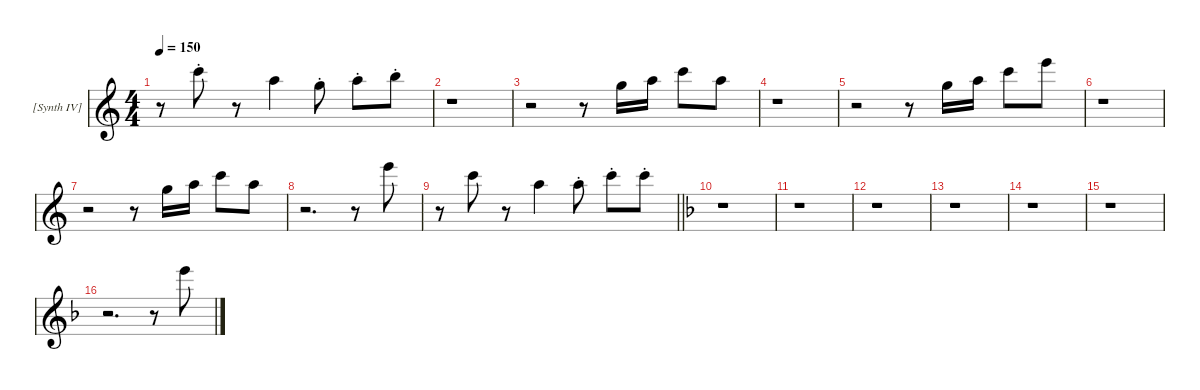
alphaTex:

\hideDynamics
\bracketExtendMode groupsimilarinstruments
\firstSystemTrackNameMode fullname
\firstSystemTrackNameOrientation horizontal
\otherSystemsTrackNameOrientation horizontal
\track ("[Synth IV]" "L-Sth") {instrument lead7fifths}
\staff {score}
\tuning (E4 B3 G3 D3 A2 E2)
\ts (4 4)
\tempo 150
\clef g2
\scale
0.25
\ks c
r.8{dy f beam Down} 20.1{st}.8{beam Down} r.8{beam Down} 17.1.4{beam Down} 15.1{st}.8{beam Down} 17.1{st}.8{beam Down} 19.1{st}.8{beam Down} |
\scale
0.25 r.1{beam Down} |
\scale
0.25 r.2{beam Down} r.8{beam Down} 15.1.16{beam Down} 17.1.16{beam Down} 20.1.8{beam Down} 17.1.8{beam Down} |
\scale
0.25 r.1{beam Down} |
\scale
0.25 r.2{beam Down} r.8{beam Down} 15.1.16{beam Down} 17.1.16{beam Down} 20.1.8{beam Down} 24.1.8{beam Down} |
\scale
0.25 r.1{beam Down} |
\scale
0.25 r.2{beam Down} r.8{beam Down} 15.1.16{beam Down} 17.1.16{beam Down} 20.1.8{beam Down} 17.1.8{beam Down} |
\scale
0.25 r.2{d beam Down} r.8{beam Down} 24.1.8{beam Down} |
\scale
0.25
\barLineRight lightlight
r.8{beam Down} 20.1.8{beam Down} r.8{beam Down} 17.1.4{beam Down} 17.1{st}.8{beam Down} 20.1{st}.8{beam Down} 20.1{st}.8{beam Down} |
\scale
0.25
\ks dminor
r.1{beam Down} |
\scale
0.25 r.1{beam Down} |
\scale
0.25 r.1{beam Down} |
\scale
0.25 r.1{beam Down} |
\scale
0.25 r.1{beam Down} |
\scale
0.25 r.1{beam Down} |
\scale
0.25 r.2{d beam Down} r.8{beam Down} 24.1{acc forcenatural}.8{beam Down}
